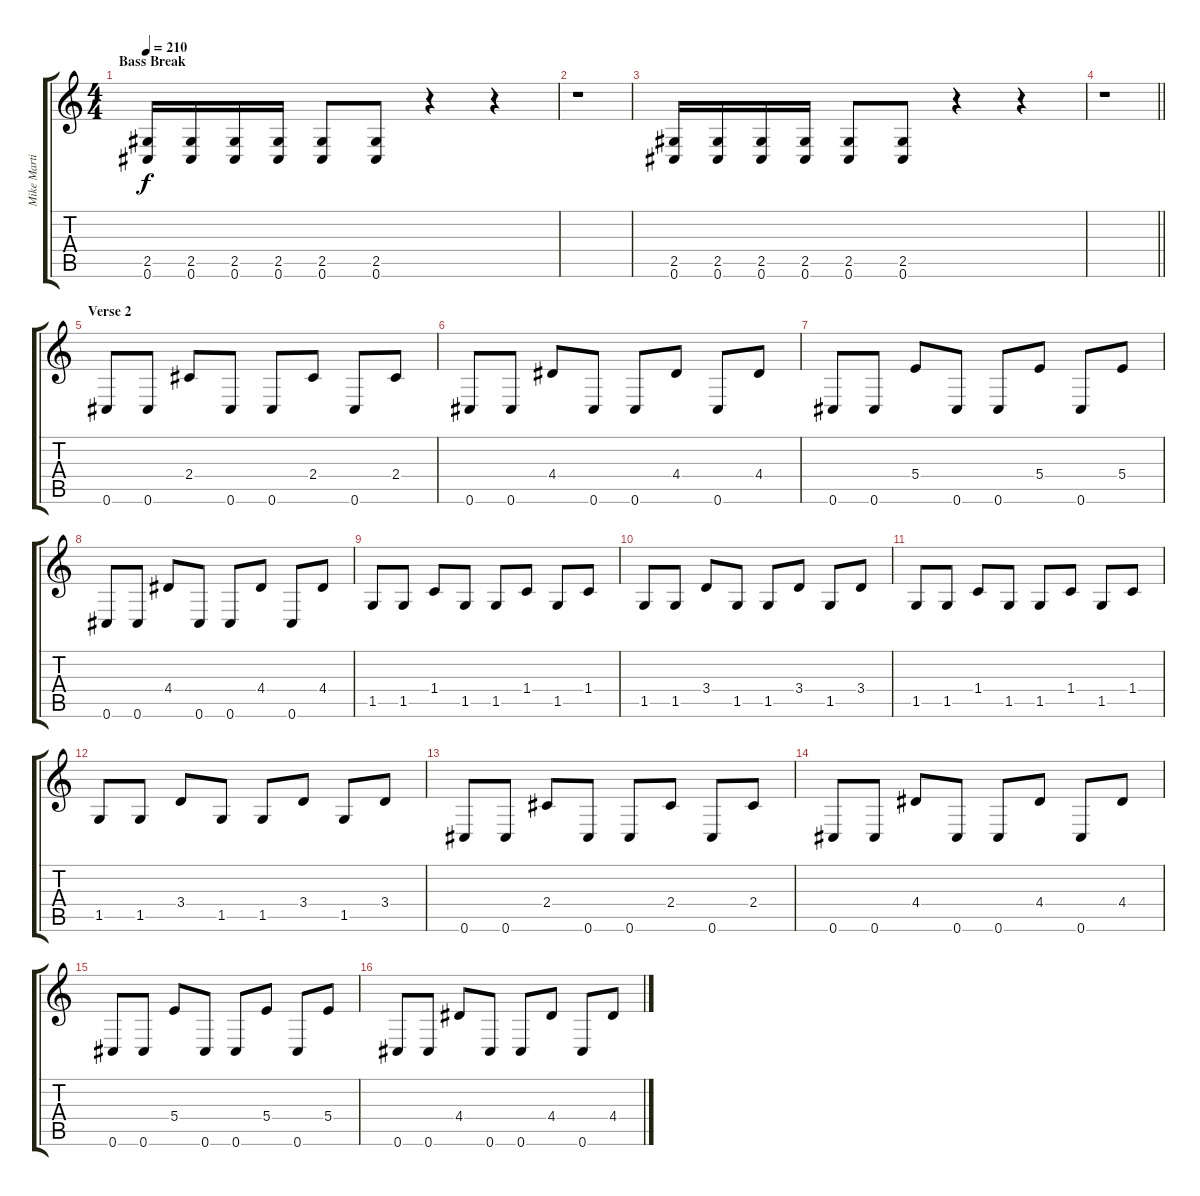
\track ("Mike Martin" "Mike Marti") {instrument overdrivenguitar}
\staff {score tabs}
\tuning (Db4 Ab3 E3 B2 Gb2 Db2) {hide}
\ts (4 4)
\section ("" "Bass Break")
\tempo 210
\clef g2
\ks c
(2.5 0.6).16{dy f} (2.5 0.6).16 (2.5 0.6).16 (2.5 0.6).16 (2.5 0.6).8 (2.5 0.6).8 r.4 r.4 |
r.1 |
(2.5 0.6).16 (2.5 0.6).16 (2.5 0.6).16 (2.5 0.6).16 (2.5 0.6).8 (2.5 0.6).8 r.4 r.4 |
\barLineRight lightlight
r.1 |
\section ("" "Verse 2")
0.6.8 0.6.8 2.4.8 0.6.8 0.6.8 2.4.8 0.6.8 2.4.8 |
0.6.8 0.6.8 4.4.8 0.6.8 0.6.8 4.4.8 0.6.8 4.4.8 |
0.6.8 0.6.8 5.4.8 0.6.8 0.6.8 5.4.8 0.6.8 5.4.8 |
0.6.8 0.6.8 4.4.8 0.6.8 0.6.8 4.4.8 0.6.8 4.4.8 |
1.5.8 1.5.8 1.4.8 1.5.8 1.5.8 1.4.8 1.5.8 1.4.8 |
1.5.8 1.5.8 3.4.8 1.5.8 1.5.8 3.4.8 1.5.8 3.4.8 |
1.5.8 1.5.8 1.4.8 1.5.8 1.5.8 1.4.8 1.5.8 1.4.8 |
1.5.8 1.5.8 3.4.8 1.5.8 1.5.8 3.4.8 1.5.8 3.4.8 |
0.6.8 0.6.8 2.4.8 0.6.8 0.6.8 2.4.8 0.6.8 2.4.8 |
0.6.8 0.6.8 4.4.8 0.6.8 0.6.8 4.4.8 0.6.8 4.4.8 |
0.6.8 0.6.8 5.4.8 0.6.8 0.6.8 5.4.8 0.6.8 5.4.8 |
0.6.8 0.6.8 4.4.8 0.6.8 0.6.8 4.4.8 0.6.8 4.4.8
